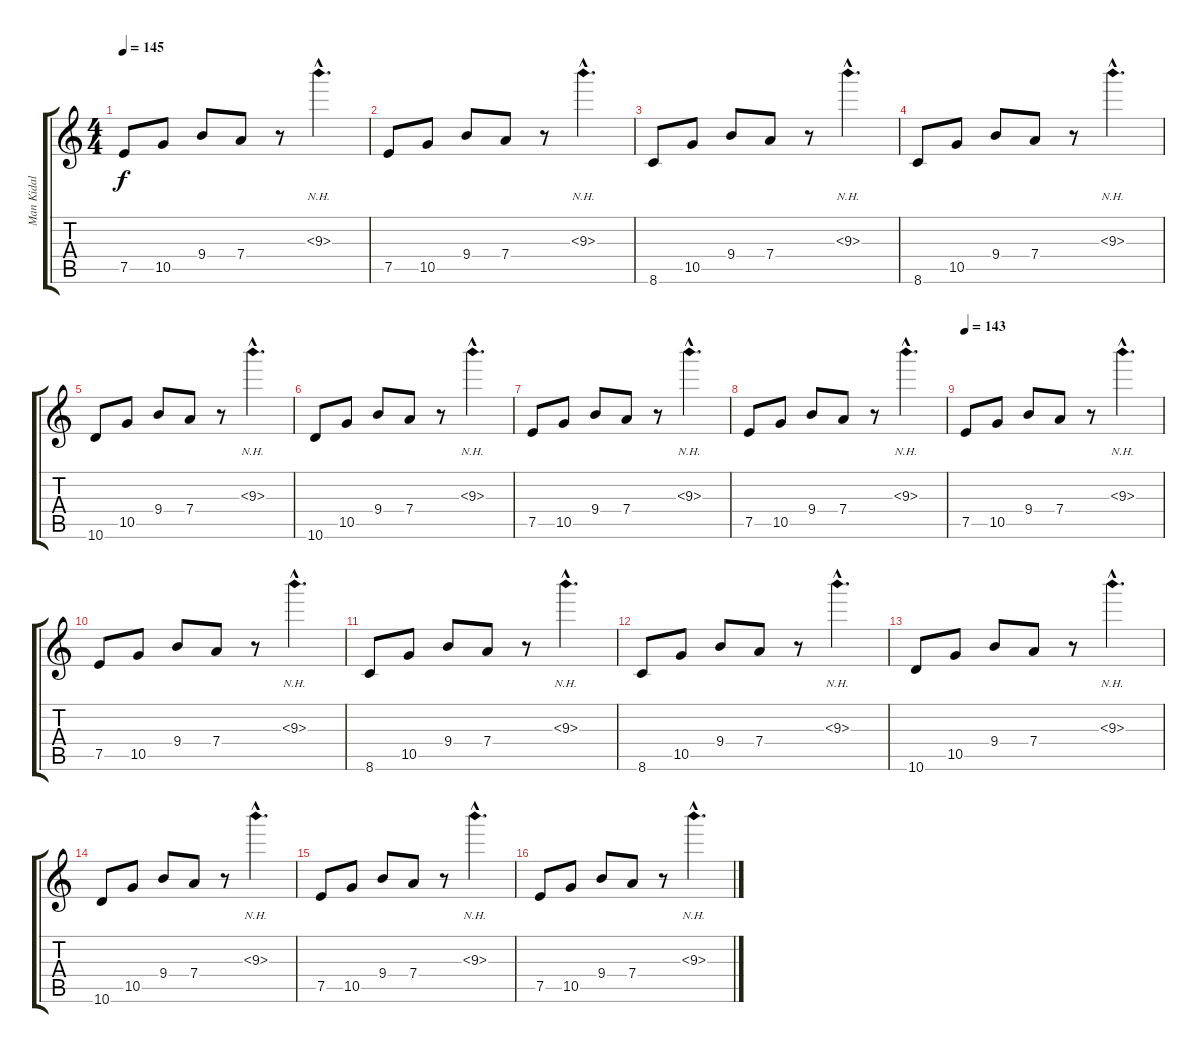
\track ("Man Kidal" "Man Kidal") {instrument overdrivenguitar}
\staff {score tabs}
\tuning (E4 B3 G3 D3 A2 E2) {hide}
\ts (4 4)
\tempo 145
\clef g2
\ks c
7.5.8{dy f instrument overdrivenguitar} 10.5.8 9.4.8 7.4.8 r.8 9.3{nh hac}.4{d} |
7.5.8 10.5.8 9.4.8 7.4.8 r.8 9.3{nh hac}.4{d} |
8.6.8 10.5.8 9.4.8 7.4.8 r.8 9.3{nh hac}.4{d} |
8.6.8 10.5.8 9.4.8 7.4.8 r.8 9.3{nh hac}.4{d} |
10.6.8 10.5.8 9.4.8 7.4.8 r.8 9.3{nh hac}.4{d} |
10.6.8 10.5.8 9.4.8 7.4.8 r.8 9.3{nh hac}.4{d} |
7.5.8 10.5.8 9.4.8 7.4.8 r.8 9.3{nh hac}.4{d} |
7.5.8 10.5.8 9.4.8 7.4.8 r.8 9.3{nh hac}.4{d} |
\tempo 143
7.5.8 10.5.8 9.4.8 7.4.8 r.8 9.3{nh hac}.4{d} |
7.5.8 10.5.8 9.4.8 7.4.8 r.8 9.3{nh hac}.4{d} |
8.6.8 10.5.8 9.4.8 7.4.8 r.8 9.3{nh hac}.4{d} |
8.6.8 10.5.8 9.4.8 7.4.8 r.8 9.3{nh hac}.4{d} |
10.6.8 10.5.8 9.4.8 7.4.8 r.8 9.3{nh hac}.4{d} |
10.6.8 10.5.8 9.4.8 7.4.8 r.8 9.3{nh hac}.4{d} |
7.5.8 10.5.8 9.4.8 7.4.8 r.8 9.3{nh hac}.4{d} |
7.5.8 10.5.8 9.4.8 7.4.8 r.8 9.3{nh hac}.4{d}
